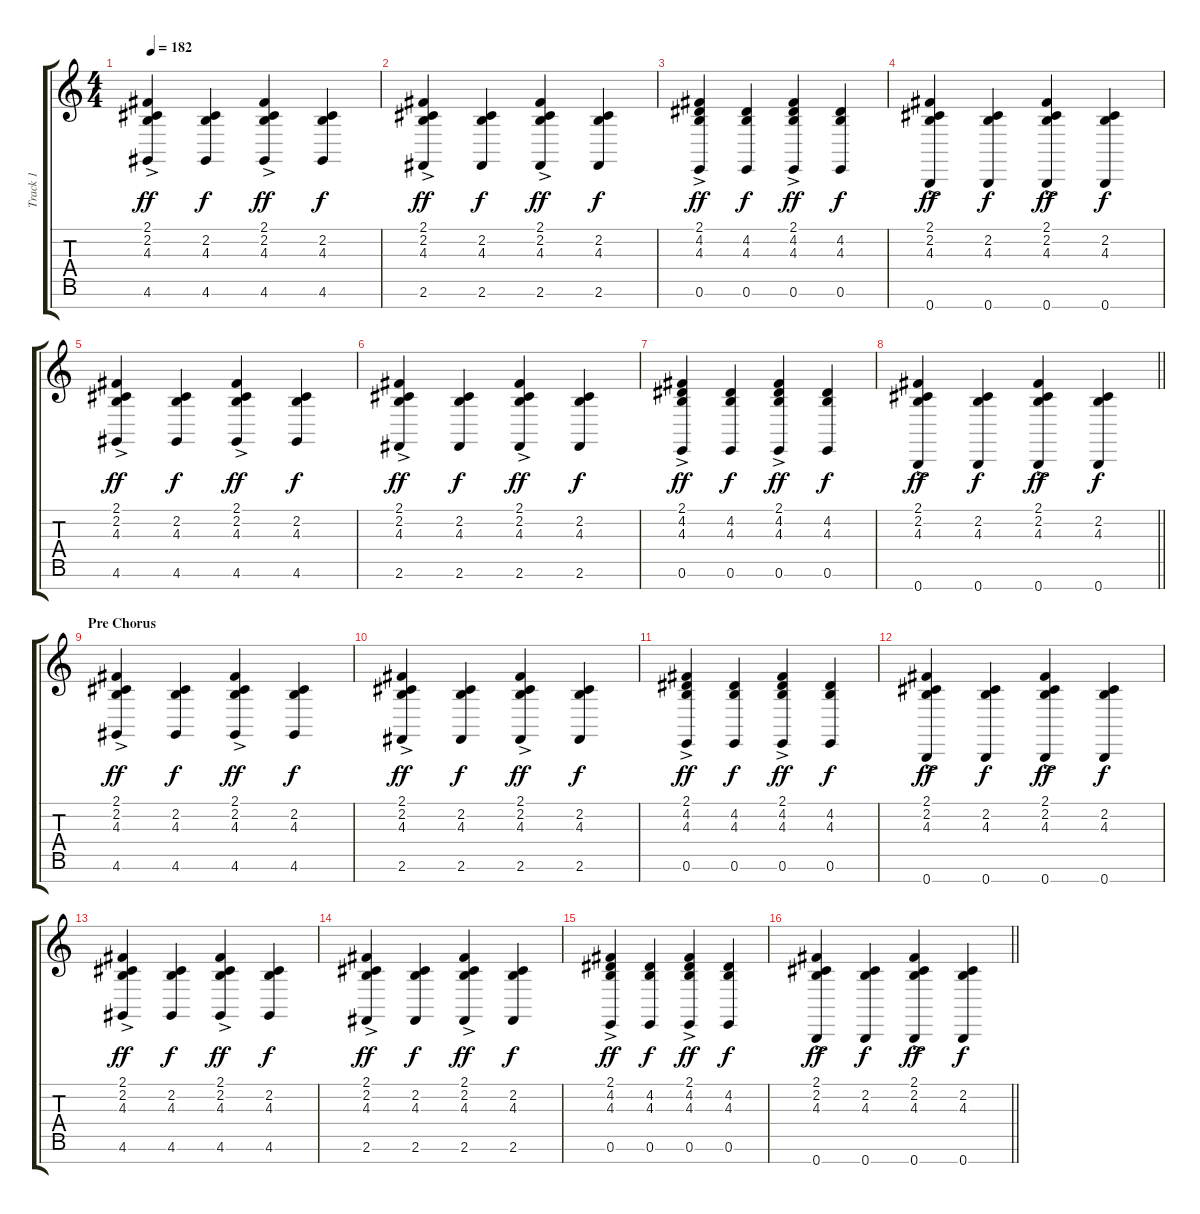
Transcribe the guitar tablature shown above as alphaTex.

\track ("Track 1" "Track 1") {instrument electricgrandpiano}
\staff {score tabs}
\tuning (E4 B3 G3 D3 A2 E2 B1) {hide}
\ts (4 4)
\tempo 182
\clef g2
\ks c
(2.1{ac} 2.2{ac} 4.3{ac} 4.6).4{dy ff} (2.2 4.3 4.6).4{dy f} (2.1{ac} 2.2{ac} 4.3{ac} 4.6).4{dy ff} (2.2 4.3 4.6).4{dy f} |
(2.1{ac} 2.2{ac} 4.3{ac} 2.6).4{dy ff} (2.2 4.3 2.6).4{dy f} (2.1{ac} 2.2{ac} 4.3{ac} 2.6).4{dy ff} (2.2 4.3 2.6).4{dy f} |
(2.1{ac} 4.2{ac} 4.3{ac} 0.6).4{dy ff} (4.2 4.3 0.6).4{dy f} (2.1{ac} 4.2{ac} 4.3{ac} 0.6).4{dy ff} (4.2 4.3 0.6).4{dy f} |
(2.1{ac} 2.2{ac} 4.3{ac} 0.7).4{dy ff} (2.2 4.3 0.7).4{dy f} (2.1{ac} 2.2{ac} 4.3{ac} 0.7).4{dy ff} (2.2 4.3 0.7).4{dy f} |
(2.1{ac} 2.2{ac} 4.3{ac} 4.6).4{dy ff} (2.2 4.3 4.6).4{dy f} (2.1{ac} 2.2{ac} 4.3{ac} 4.6).4{dy ff} (2.2 4.3 4.6).4{dy f} |
(2.1{ac} 2.2{ac} 4.3{ac} 2.6).4{dy ff} (2.2 4.3 2.6).4{dy f} (2.1{ac} 2.2{ac} 4.3{ac} 2.6).4{dy ff} (2.2 4.3 2.6).4{dy f} |
(2.1{ac} 4.2{ac} 4.3{ac} 0.6).4{dy ff} (4.2 4.3 0.6).4{dy f} (2.1{ac} 4.2{ac} 4.3{ac} 0.6).4{dy ff} (4.2 4.3 0.6).4{dy f} |
\barLineRight lightlight
(2.1{ac} 2.2{ac} 4.3{ac} 0.7).4{dy ff} (2.2 4.3 0.7).4{dy f} (2.1{ac} 2.2{ac} 4.3{ac} 0.7).4{dy ff} (2.2 4.3 0.7).4{dy f} |
\section ("" "Pre Chorus")
(2.1{ac} 2.2{ac} 4.3{ac} 4.6).4{dy ff} (2.2 4.3 4.6).4{dy f} (2.1{ac} 2.2{ac} 4.3{ac} 4.6).4{dy ff} (2.2 4.3 4.6).4{dy f} |
(2.1{ac} 2.2{ac} 4.3{ac} 2.6).4{dy ff} (2.2 4.3 2.6).4{dy f} (2.1{ac} 2.2{ac} 4.3{ac} 2.6).4{dy ff} (2.2 4.3 2.6).4{dy f} |
(2.1{ac} 4.2{ac} 4.3{ac} 0.6).4{dy ff} (4.2 4.3 0.6).4{dy f} (2.1{ac} 4.2{ac} 4.3{ac} 0.6).4{dy ff} (4.2 4.3 0.6).4{dy f} |
(2.1{ac} 2.2{ac} 4.3{ac} 0.7).4{dy ff} (2.2 4.3 0.7).4{dy f} (2.1{ac} 2.2{ac} 4.3{ac} 0.7).4{dy ff} (2.2 4.3 0.7).4{dy f} |
(2.1{ac} 2.2{ac} 4.3{ac} 4.6).4{dy ff} (2.2 4.3 4.6).4{dy f} (2.1{ac} 2.2{ac} 4.3{ac} 4.6).4{dy ff} (2.2 4.3 4.6).4{dy f} |
(2.1{ac} 2.2{ac} 4.3{ac} 2.6).4{dy ff} (2.2 4.3 2.6).4{dy f} (2.1{ac} 2.2{ac} 4.3{ac} 2.6).4{dy ff} (2.2 4.3 2.6).4{dy f} |
(2.1{ac} 4.2{ac} 4.3{ac} 0.6).4{dy ff} (4.2 4.3 0.6).4{dy f} (2.1{ac} 4.2{ac} 4.3{ac} 0.6).4{dy ff} (4.2 4.3 0.6).4{dy f} |
\barLineRight lightlight
(2.1{ac} 2.2{ac} 4.3{ac} 0.7).4{dy ff} (2.2 4.3 0.7).4{dy f} (2.1{ac} 2.2{ac} 4.3{ac} 0.7).4{dy ff} (2.2 4.3 0.7).4{dy f}
